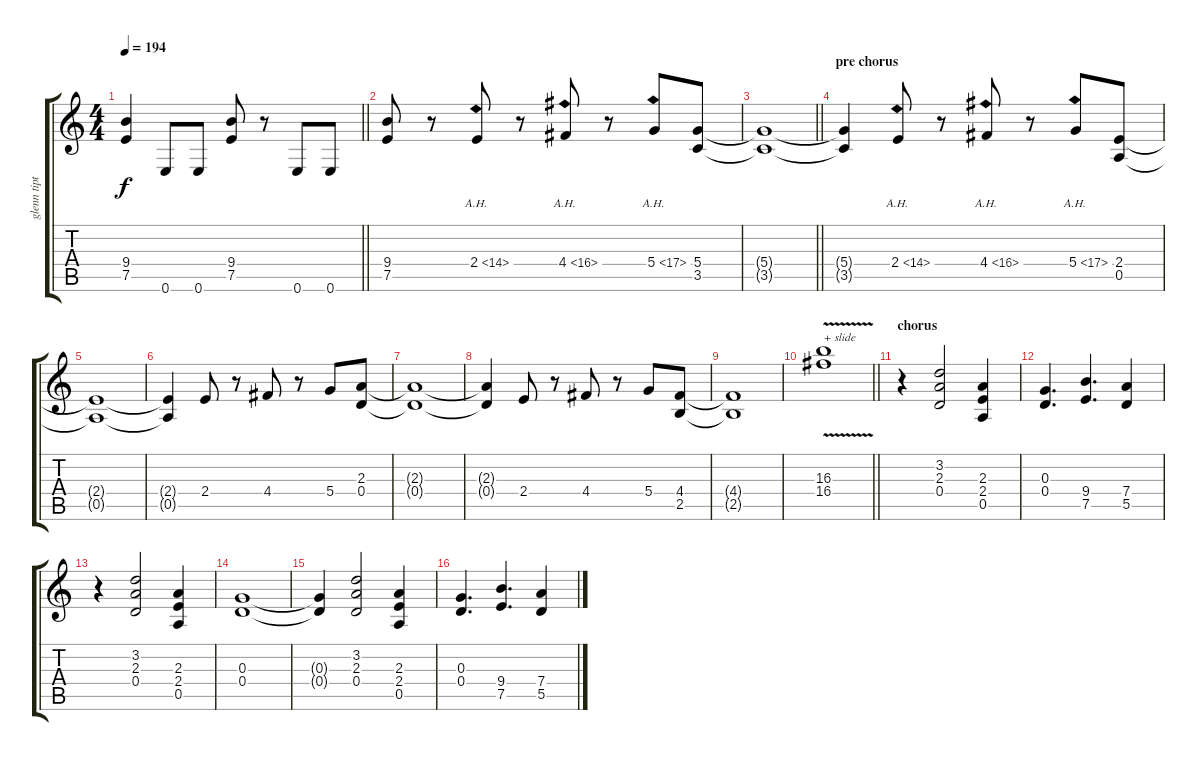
\track ("glenn tipton" "glenn tipt") {instrument distortionguitar}
\staff {score tabs}
\tuning (E4 B3 G3 D3 A2 E2) {hide}
\ts (4 4)
\tempo 194
\clef g2
\barLineRight lightlight
\ks c
(9.4{t} 7.5{t}).4{dy f} 0.6.8 0.6.8 (9.4 7.5).8 r.8 0.6.8 0.6.8 |
(9.4 7.5).8 r.8 2.4{ah 12}.8 r.8 4.4{ah 12}.8 r.8 5.4{ah 12}.8 (5.4 3.5).8 |
\barLineRight lightlight
(5.4{t} 3.5{t}).1 |
\section ("" "pre chorus")
(5.4{t} 3.5{t}).4 2.4{ah 12}.8 r.8 4.4{ah 12}.8 r.8 5.4{ah 12}.8 (2.4 0.5).8 |
(2.4{t} 0.5{t}).1 |
(2.4{t} 0.5{t}).4 2.4.8 r.8 4.4.8 r.8 5.4.8 (2.3 0.4).8 |
(2.3{t} 0.4{t}).1 |
(2.3{t} 0.4{t}).4 2.4.8 r.8 4.4.8 r.8 5.4.8 (4.4 2.5).8 |
(4.4{t} 2.5{t}).1 |
\barLineRight lightlight
(16.3{v} 16.4{v}).1{txt "+ slide"} |
\section ("" "chorus")
r.4 (3.2 2.3 0.4).2 (2.3 2.4 0.5).4 |
(0.3 0.4).4{d} (9.4 7.5).4{d} (7.4 5.5).4 |
r.4 (3.2 2.3 0.4).2 (2.3 2.4 0.5).4 |
(0.3 0.4).1 |
(0.3{t} 0.4{t}).4 (3.2 2.3 0.4).2 (2.3 2.4 0.5).4 |
(0.3 0.4).4{d} (9.4 7.5).4{d} (7.4 5.5).4
